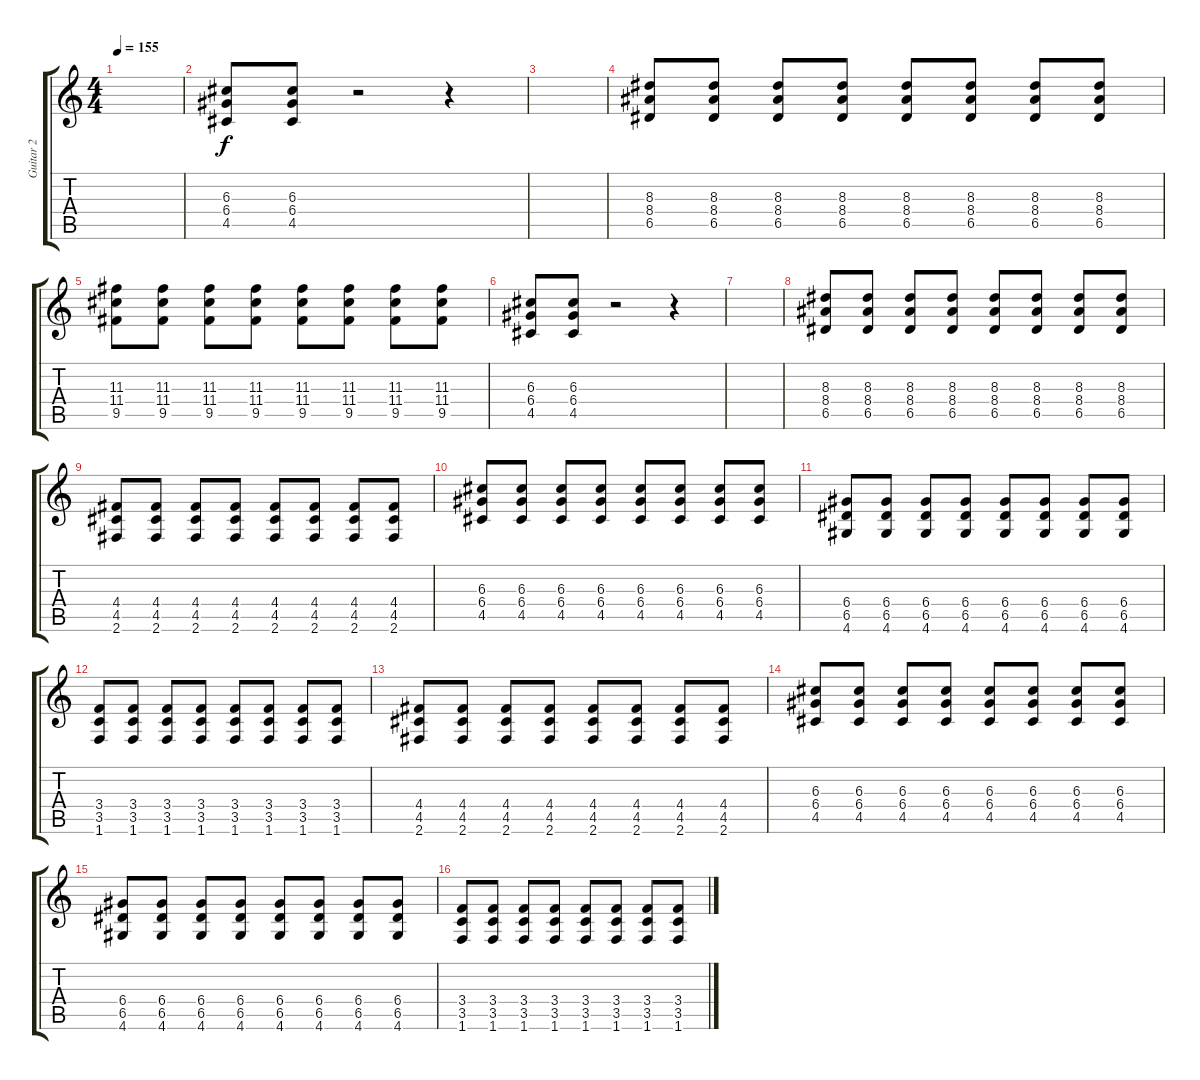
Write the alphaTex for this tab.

\track ("Guitar 2" "Guitar 2") {instrument distortionguitar}
\staff {score tabs}
\tuning (E4 B3 G3 D3 A2 E2) {hide}
\ts (4 4)
\tempo 155
\clef g2
\ks c
|
(6.3 6.4 4.5).8 (6.3 6.4 4.5).8 r.2 r.4 |
|
(8.3 8.4 6.5).8 (8.3 8.4 6.5).8 (8.3 8.4 6.5).8 (8.3 8.4 6.5).8 (8.3 8.4 6.5).8 (8.3 8.4 6.5).8 (8.3 8.4 6.5).8 (8.3 8.4 6.5).8 |
(11.3 11.4 9.5).8 (11.3 11.4 9.5).8 (11.3 11.4 9.5).8 (11.3 11.4 9.5).8 (11.3 11.4 9.5).8 (11.3 11.4 9.5).8 (11.3 11.4 9.5).8 (11.3 11.4 9.5).8 |
(6.3 6.4 4.5).8 (6.3 6.4 4.5).8 r.2 r.4 |
|
(8.3 8.4 6.5).8 (8.3 8.4 6.5).8 (8.3 8.4 6.5).8 (8.3 8.4 6.5).8 (8.3 8.4 6.5).8 (8.3 8.4 6.5).8 (8.3 8.4 6.5).8 (8.3 8.4 6.5).8 |
(4.4 4.5 2.6).8 (4.4 4.5 2.6).8 (4.4 4.5 2.6).8 (4.4 4.5 2.6).8 (4.4 4.5 2.6).8 (4.4 4.5 2.6).8 (4.4 4.5 2.6).8 (4.4 4.5 2.6).8 |
(6.3 6.4 4.5).8 (6.3 6.4 4.5).8 (6.3 6.4 4.5).8 (6.3 6.4 4.5).8 (6.3 6.4 4.5).8 (6.3 6.4 4.5).8 (6.3 6.4 4.5).8 (6.3 6.4 4.5).8 |
(6.4 6.5 4.6).8 (6.4 6.5 4.6).8 (6.4 6.5 4.6).8 (6.4 6.5 4.6).8 (6.4 6.5 4.6).8 (6.4 6.5 4.6).8 (6.4 6.5 4.6).8 (6.4 6.5 4.6).8 |
(3.4 3.5 1.6).8 (3.4 3.5 1.6).8 (3.4 3.5 1.6).8 (3.4 3.5 1.6).8 (3.4 3.5 1.6).8 (3.4 3.5 1.6).8 (3.4 3.5 1.6).8 (3.4 3.5 1.6).8 |
(4.4 4.5 2.6).8 (4.4 4.5 2.6).8 (4.4 4.5 2.6).8 (4.4 4.5 2.6).8 (4.4 4.5 2.6).8 (4.4 4.5 2.6).8 (4.4 4.5 2.6).8 (4.4 4.5 2.6).8 |
(6.3 6.4 4.5).8 (6.3 6.4 4.5).8 (6.3 6.4 4.5).8 (6.3 6.4 4.5).8 (6.3 6.4 4.5).8 (6.3 6.4 4.5).8 (6.3 6.4 4.5).8 (6.3 6.4 4.5).8 |
(6.4 6.5 4.6).8 (6.4 6.5 4.6).8 (6.4 6.5 4.6).8 (6.4 6.5 4.6).8 (6.4 6.5 4.6).8 (6.4 6.5 4.6).8 (6.4 6.5 4.6).8 (6.4 6.5 4.6).8 |
(3.4 3.5 1.6).8 (3.4 3.5 1.6).8 (3.4 3.5 1.6).8 (3.4 3.5 1.6).8 (3.4 3.5 1.6).8 (3.4 3.5 1.6).8 (3.4 3.5 1.6).8 (3.4 3.5 1.6).8
